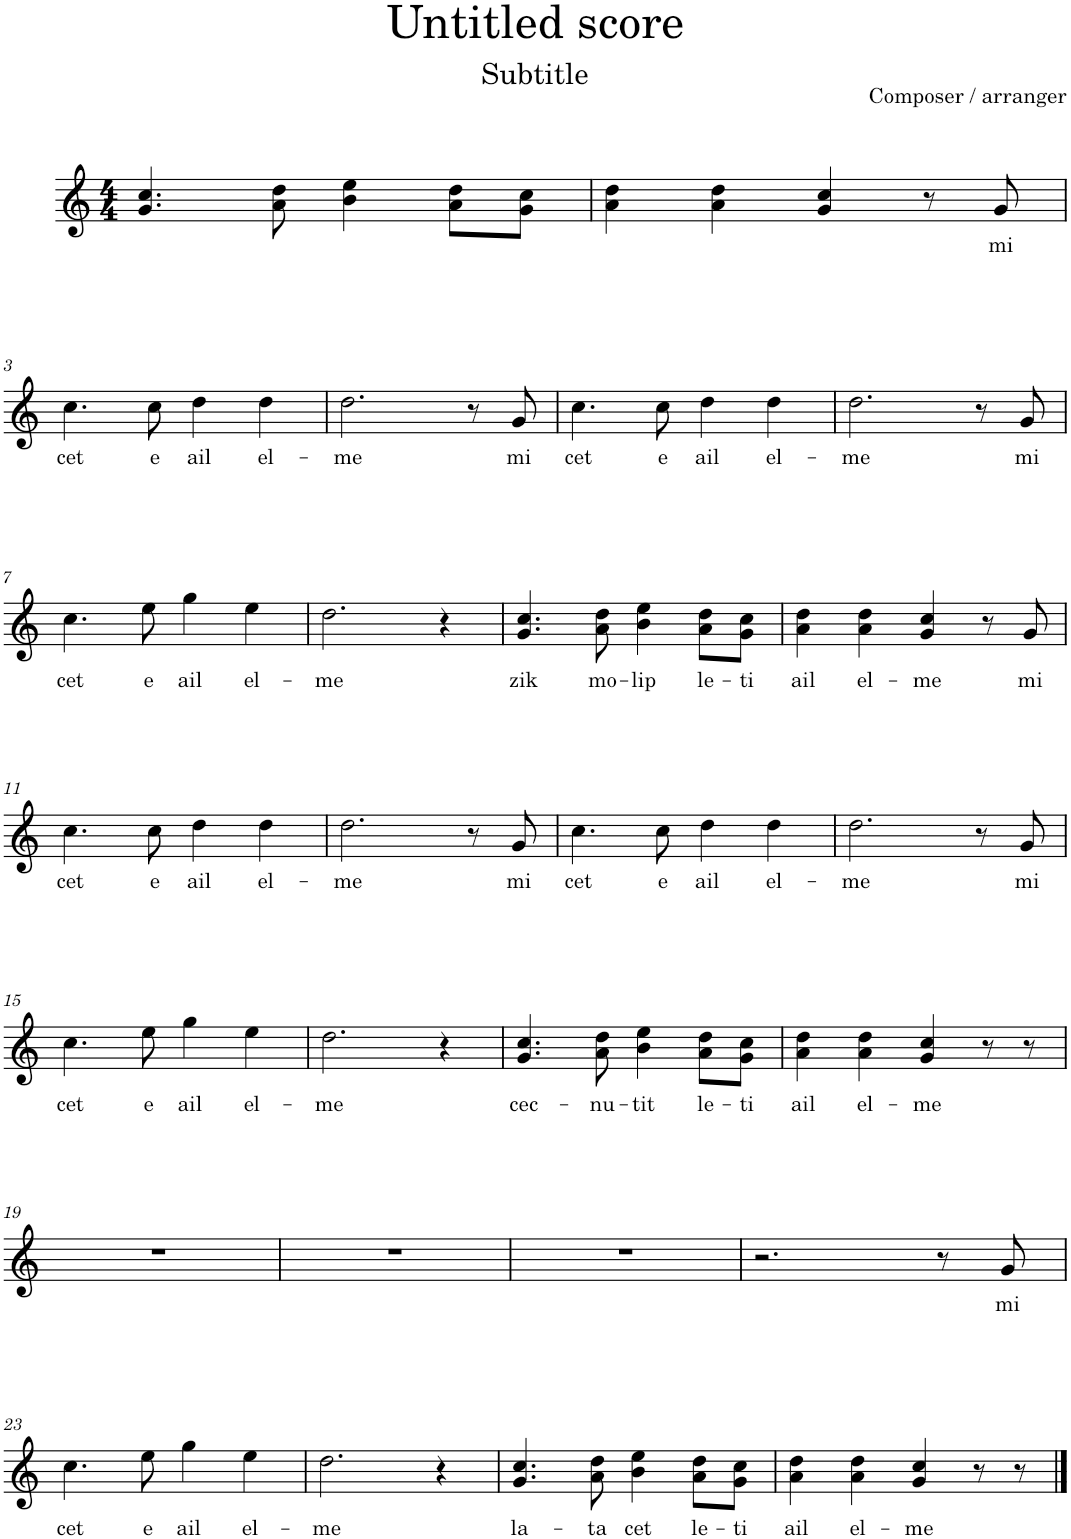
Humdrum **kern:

**kern	**text
*part1	*part1
*staff1	*staff1
*I"Voice	*
*I'Vo.	*
*clefG2	*
*k[]	*
*M4/4	*
=1	=1
4.g/ 4.cc/	.
8a\ 8dd\	.
4b\ 4ee\	.
8a\ 8dd\L	.
8g\ 8cc\J	.
=2	=2
4a\ 4dd\	.
4a\ 4dd\	.
4g/ 4cc/	.
8r	.
!	!LO:LY:b
8g/	mi
!!LO:LB:g=z
=3	=3
!	!LO:LY:b
4.cc\	cet
!	!LO:LY:b
8cc\	e
!	!LO:LY:b
4dd\	ail
!	!LO:LY:b
4dd\	el-
=4	=4
!	!LO:LY:b
2.dd\	-me
8r	.
!	!LO:LY:b
8g/	mi
=5	=5
!	!LO:LY:b
4.cc\	cet
!	!LO:LY:b
8cc\	e
!	!LO:LY:b
4dd\	ail
!	!LO:LY:b
4dd\	el-
=6	=6
!	!LO:LY:b
2.dd\	-me
8r	.
!	!LO:LY:b
8g/	mi
!!LO:LB:g=z
=7	=7
!	!LO:LY:b
4.cc\	cet
!	!LO:LY:b
8ee\	e
!	!LO:LY:b
4gg\	ail
!	!LO:LY:b
4ee\	el-
=8	=8
!	!LO:LY:b
2.dd\	-me
4r	.
=9	=9
!	!LO:LY:b
4.g/ 4.cc/	zik
!	!LO:LY:b
8a\ 8dd\	mo-
!	!LO:LY:b
4b\ 4ee\	-lip
!	!LO:LY:b
8a\ 8dd\L	le-
!	!LO:LY:b
8g\ 8cc\J	-ti
=10	=10
!	!LO:LY:b
4a\ 4dd\	ail
!	!LO:LY:b
4a\ 4dd\	el-
!	!LO:LY:b
4g/ 4cc/	-me
8r	.
!	!LO:LY:b
8g/	mi
!!LO:LB:g=z
=11	=11
!	!LO:LY:b
4.cc\	cet
!	!LO:LY:b
8cc\	e
!	!LO:LY:b
4dd\	ail
!	!LO:LY:b
4dd\	el-
=12	=12
!	!LO:LY:b
2.dd\	-me
8r	.
!	!LO:LY:b
8g/	mi
=13	=13
!	!LO:LY:b
4.cc\	cet
!	!LO:LY:b
8cc\	e
!	!LO:LY:b
4dd\	ail
!	!LO:LY:b
4dd\	el-
=14	=14
!	!LO:LY:b
2.dd\	-me
8r	.
!	!LO:LY:b
8g/	mi
!!LO:LB:g=z
=15	=15
!	!LO:LY:b
4.cc\	cet
!	!LO:LY:b
8ee\	e
!	!LO:LY:b
4gg\	ail
!	!LO:LY:b
4ee\	el-
=16	=16
!	!LO:LY:b
2.dd\	-me
4r	.
=17	=17
!	!LO:LY:b
4.g/ 4.cc/	cec-
!	!LO:LY:b
8a\ 8dd\	-nu-
!	!LO:LY:b
4b\ 4ee\	-tit
!	!LO:LY:b
8a\ 8dd\L	le-
!	!LO:LY:b
8g\ 8cc\J	-ti
=18	=18
!	!LO:LY:b
4a\ 4dd\	ail
!	!LO:LY:b
4a\ 4dd\	el-
!	!LO:LY:b
4g/ 4cc/	-me
8r	.
8r	.
!!LO:LB:g=z
=19	=19
1r	.
=20	=20
1r	.
=21	=21
1r	.
=22	=22
2.r	.
8r	.
!	!LO:LY:b
8g/	mi
!!LO:LB:g=z
=23	=23
!	!LO:LY:b
4.cc\	cet
!	!LO:LY:b
8ee\	e
!	!LO:LY:b
4gg\	ail
!	!LO:LY:b
4ee\	el-
=24	=24
!	!LO:LY:b
2.dd\	-me
4r	.
=25	=25
!	!LO:LY:b
4.g/ 4.cc/	la-
!	!LO:LY:b
8a\ 8dd\	-ta
!	!LO:LY:b
4b\ 4ee\	cet
!	!LO:LY:b
8a\ 8dd\L	le-
!	!LO:LY:b
8g\ 8cc\J	-ti
=26	=26
!	!LO:LY:b
4a\ 4dd\	ail
!	!LO:LY:b
4a\ 4dd\	el-
!	!LO:LY:b
4g/ 4cc/	-me
8r	.
8r	.
==	==
*-	*-
